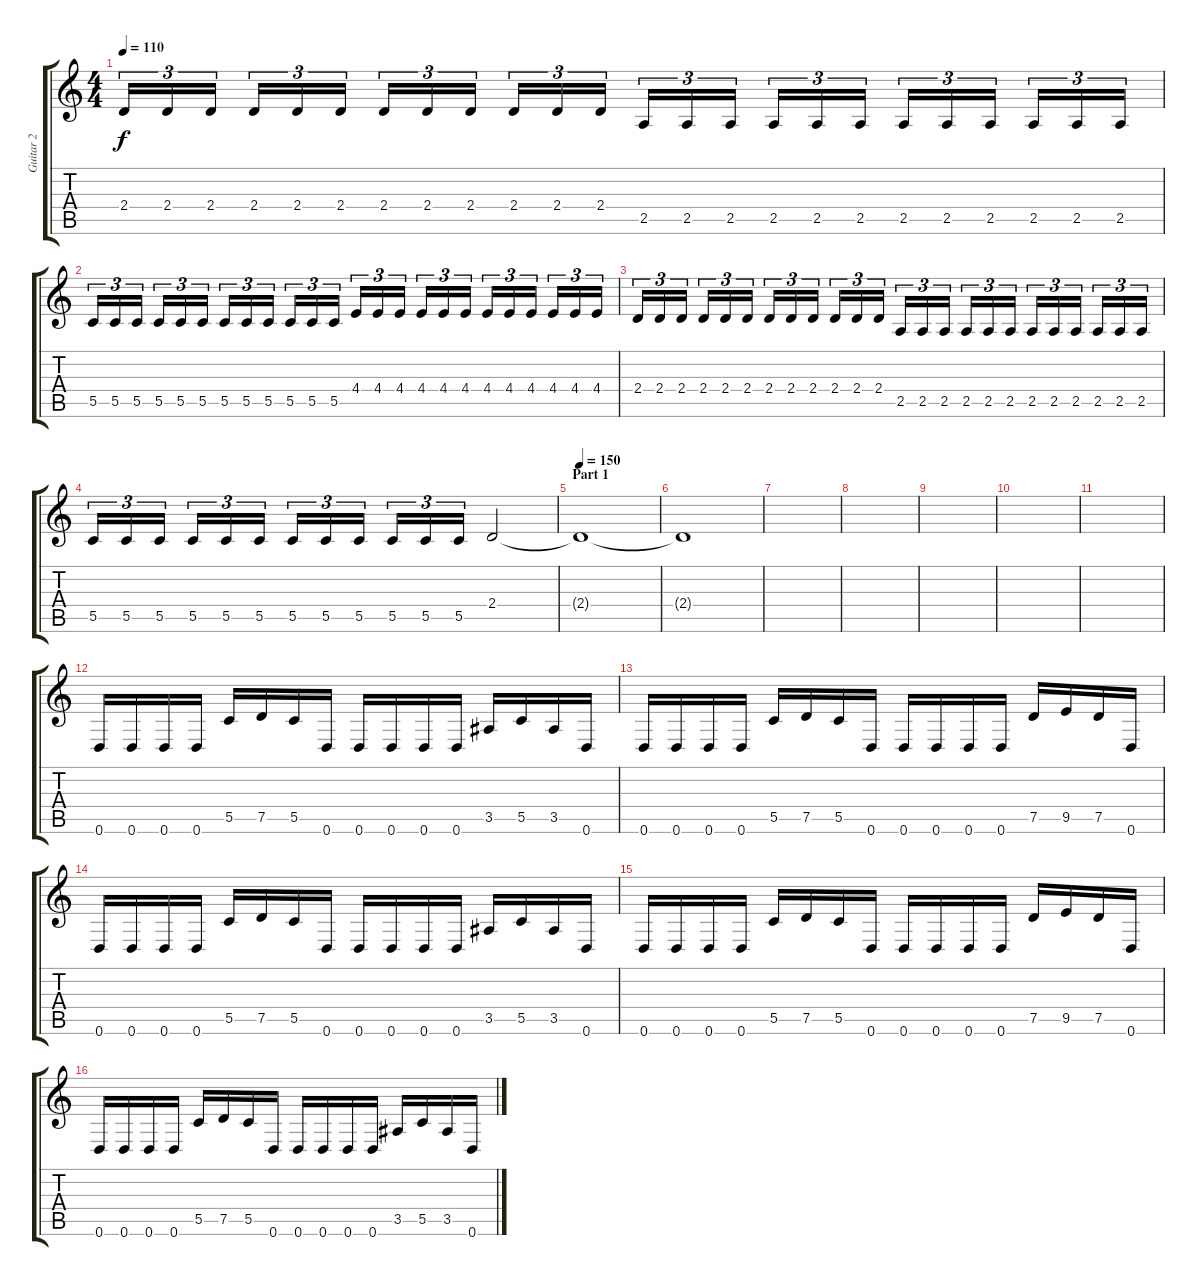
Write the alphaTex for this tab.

\track ("Guitar 2" "Guitar 2") {instrument distortionguitar}
\staff {score tabs}
\tuning (D4 A3 F3 C3 G2 D2) {hide}
\ts (4 4)
\tempo 110
\clef g2
\ks c
2.4.16{tu (3 2) dy f} 2.4.16{tu (3 2)} 2.4.16{tu (3 2)} 2.4.16{tu (3 2)} 2.4.16{tu (3 2)} 2.4.16{tu (3 2)} 2.4.16{tu (3 2)} 2.4.16{tu (3 2)} 2.4.16{tu (3 2)} 2.4.16{tu (3 2)} 2.4.16{tu (3 2)} 2.4.16{tu (3 2)} 2.5.16{tu (3 2)} 2.5.16{tu (3 2)} 2.5.16{tu (3 2)} 2.5.16{tu (3 2)} 2.5.16{tu (3 2)} 2.5.16{tu (3 2)} 2.5.16{tu (3 2)} 2.5.16{tu (3 2)} 2.5.16{tu (3 2)} 2.5.16{tu (3 2)} 2.5.16{tu (3 2)} 2.5.16{tu (3 2)} |
5.5.16{tu (3 2)} 5.5.16{tu (3 2)} 5.5.16{tu (3 2)} 5.5.16{tu (3 2)} 5.5.16{tu (3 2)} 5.5.16{tu (3 2)} 5.5.16{tu (3 2)} 5.5.16{tu (3 2)} 5.5.16{tu (3 2)} 5.5.16{tu (3 2)} 5.5.16{tu (3 2)} 5.5.16{tu (3 2)} 4.4.16{tu (3 2)} 4.4.16{tu (3 2)} 4.4.16{tu (3 2)} 4.4.16{tu (3 2)} 4.4.16{tu (3 2)} 4.4.16{tu (3 2)} 4.4.16{tu (3 2)} 4.4.16{tu (3 2)} 4.4.16{tu (3 2)} 4.4.16{tu (3 2)} 4.4.16{tu (3 2)} 4.4.16{tu (3 2)} |
2.4.16{tu (3 2)} 2.4.16{tu (3 2)} 2.4.16{tu (3 2)} 2.4.16{tu (3 2)} 2.4.16{tu (3 2)} 2.4.16{tu (3 2)} 2.4.16{tu (3 2)} 2.4.16{tu (3 2)} 2.4.16{tu (3 2)} 2.4.16{tu (3 2)} 2.4.16{tu (3 2)} 2.4.16{tu (3 2)} 2.5.16{tu (3 2)} 2.5.16{tu (3 2)} 2.5.16{tu (3 2)} 2.5.16{tu (3 2)} 2.5.16{tu (3 2)} 2.5.16{tu (3 2)} 2.5.16{tu (3 2)} 2.5.16{tu (3 2)} 2.5.16{tu (3 2)} 2.5.16{tu (3 2)} 2.5.16{tu (3 2)} 2.5.16{tu (3 2)} |
5.5.16{tu (3 2)} 5.5.16{tu (3 2)} 5.5.16{tu (3 2)} 5.5.16{tu (3 2)} 5.5.16{tu (3 2)} 5.5.16{tu (3 2)} 5.5.16{tu (3 2)} 5.5.16{tu (3 2)} 5.5.16{tu (3 2)} 5.5.16{tu (3 2)} 5.5.16{tu (3 2)} 5.5.16{tu (3 2)} 2.4.2 |
\section ("" "Part 1")
\tempo 150
2.4{t}.1{volume 0} |
2.4{t}.1 |
|
|
|
|
|
0.6.16 0.6.16 0.6.16 0.6.16 5.5.16 7.5.16 5.5.16 0.6.16 0.6.16 0.6.16 0.6.16 0.6.16 3.5.16 5.5.16 3.5.16 0.6.16 |
0.6.16 0.6.16 0.6.16 0.6.16 5.5.16 7.5.16 5.5.16 0.6.16 0.6.16 0.6.16 0.6.16 0.6.16 7.5.16 9.5.16 7.5.16 0.6.16 |
0.6.16 0.6.16 0.6.16 0.6.16 5.5.16 7.5.16 5.5.16 0.6.16 0.6.16 0.6.16 0.6.16 0.6.16 3.5.16 5.5.16 3.5.16 0.6.16 |
0.6.16 0.6.16 0.6.16 0.6.16 5.5.16 7.5.16 5.5.16 0.6.16 0.6.16 0.6.16 0.6.16 0.6.16 7.5.16 9.5.16 7.5.16 0.6.16 |
0.6.16 0.6.16 0.6.16 0.6.16 5.5.16 7.5.16 5.5.16 0.6.16 0.6.16 0.6.16 0.6.16 0.6.16 3.5.16 5.5.16 3.5.16 0.6.16
